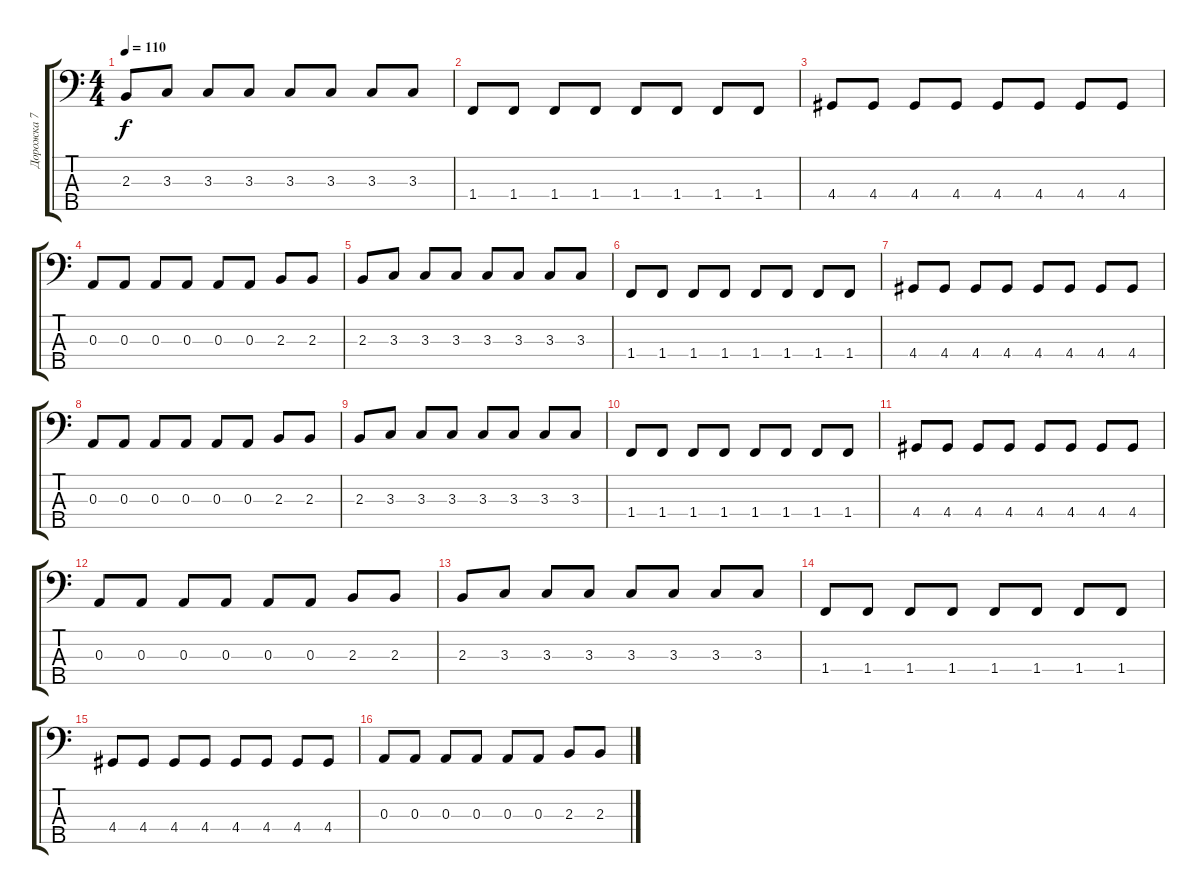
\track ("Дорожка 7" "Дорожка 7") {instrument electricbassfinger}
\staff {score tabs}
\tuning (G2 D2 A1 E1 B0) {hide}
\ts (4 4)
\tempo 110
\clef f4
\ks c
2.3.8{dy f} 3.3.8 3.3.8 3.3.8 3.3.8 3.3.8 3.3.8 3.3.8 |
1.4.8 1.4.8 1.4.8 1.4.8 1.4.8 1.4.8 1.4.8 1.4.8 |
4.4.8 4.4.8 4.4.8 4.4.8 4.4.8 4.4.8 4.4.8 4.4.8 |
0.3.8 0.3.8 0.3.8 0.3.8 0.3.8 0.3.8 2.3.8 2.3.8 |
2.3.8 3.3.8 3.3.8 3.3.8 3.3.8 3.3.8 3.3.8 3.3.8 |
1.4.8 1.4.8 1.4.8 1.4.8 1.4.8 1.4.8 1.4.8 1.4.8 |
4.4.8 4.4.8 4.4.8 4.4.8 4.4.8 4.4.8 4.4.8 4.4.8 |
0.3.8 0.3.8 0.3.8 0.3.8 0.3.8 0.3.8 2.3.8 2.3.8 |
2.3.8 3.3.8 3.3.8 3.3.8 3.3.8 3.3.8 3.3.8 3.3.8 |
1.4.8 1.4.8 1.4.8 1.4.8 1.4.8 1.4.8 1.4.8 1.4.8 |
4.4.8 4.4.8 4.4.8 4.4.8 4.4.8 4.4.8 4.4.8 4.4.8 |
0.3.8 0.3.8 0.3.8 0.3.8 0.3.8 0.3.8 2.3.8 2.3.8 |
2.3.8 3.3.8 3.3.8 3.3.8 3.3.8 3.3.8 3.3.8 3.3.8 |
1.4.8 1.4.8 1.4.8 1.4.8 1.4.8 1.4.8 1.4.8 1.4.8 |
4.4.8 4.4.8 4.4.8 4.4.8 4.4.8 4.4.8 4.4.8 4.4.8 |
0.3.8 0.3.8 0.3.8 0.3.8 0.3.8 0.3.8 2.3.8 2.3.8
